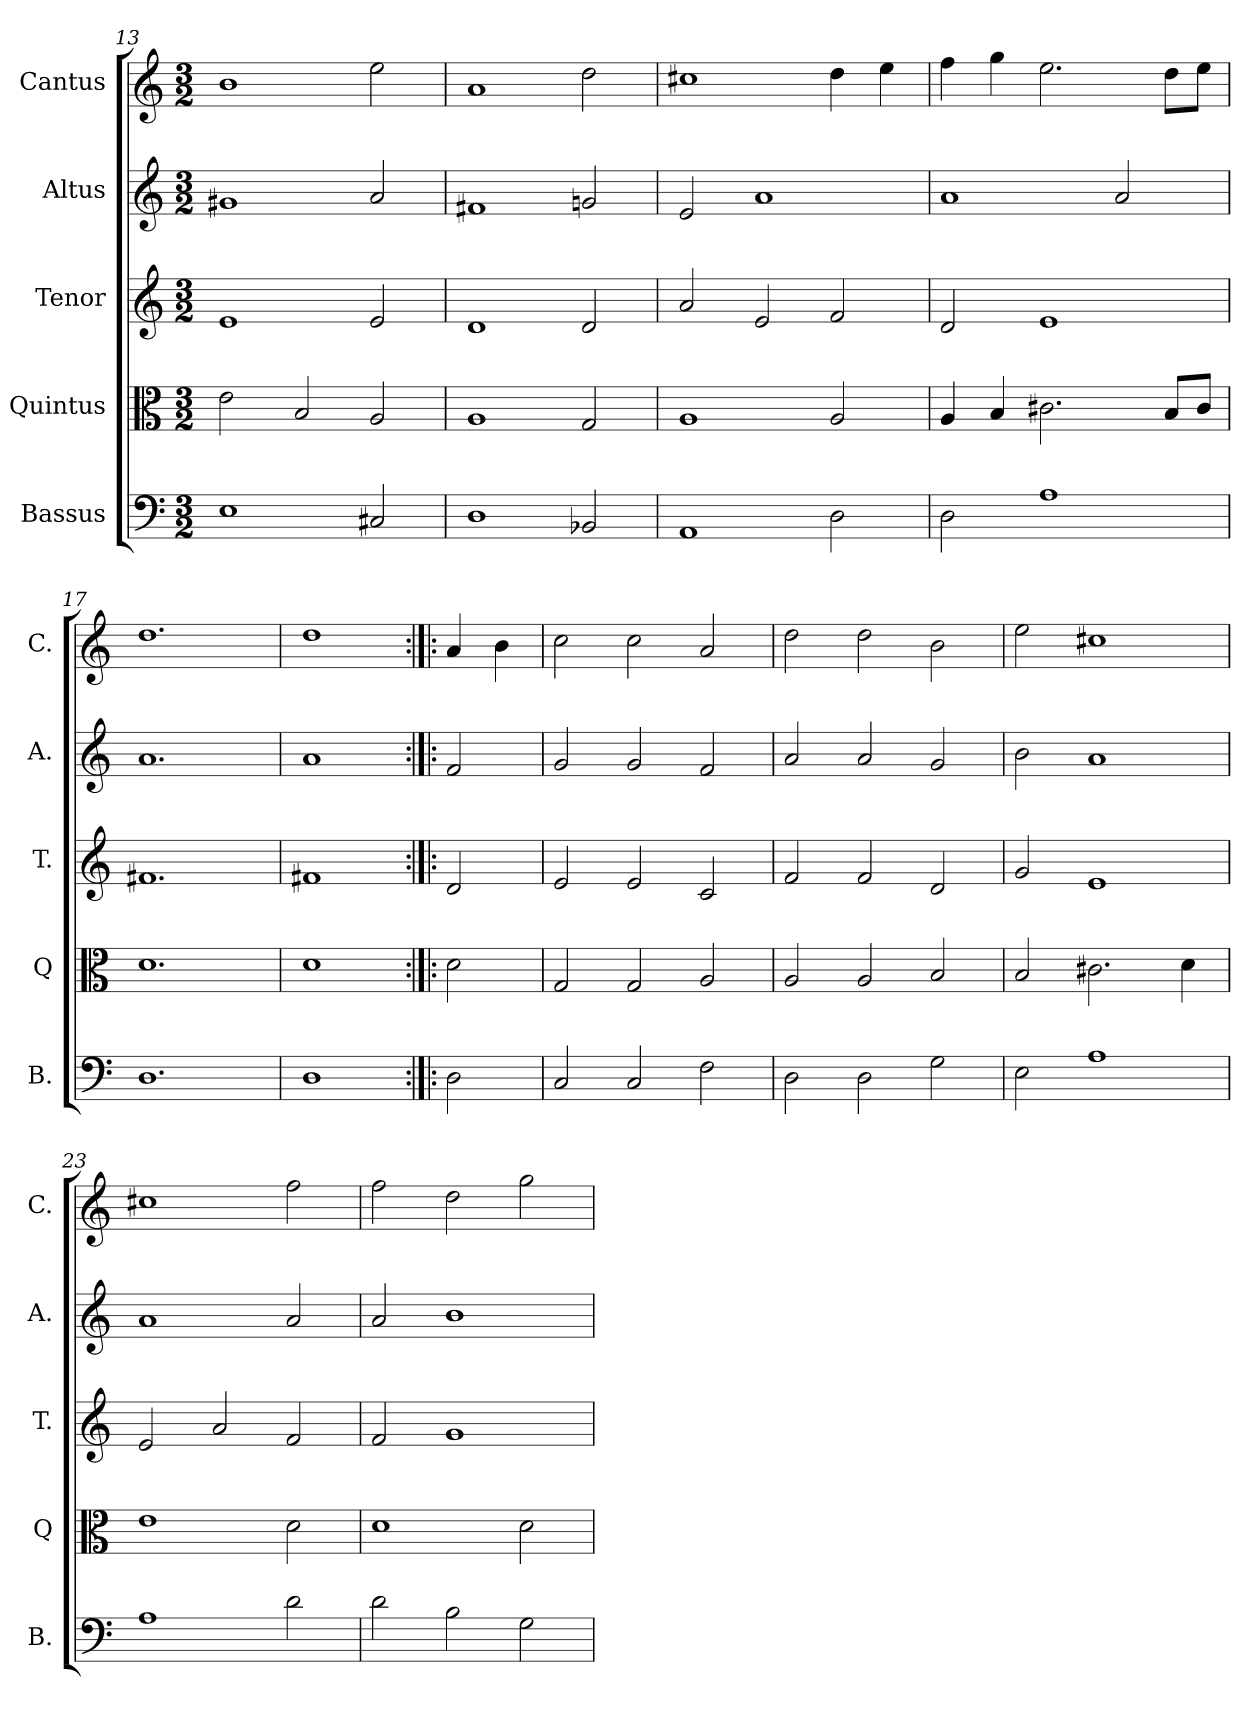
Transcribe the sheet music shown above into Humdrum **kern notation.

**kern	**kern	**kern	**kern	**kern
*part5	*part4	*part3	*part2	*part1
*staff5	*staff4	*staff3	*staff2	*staff1
*I"Bassus	*I"Quintus	*I"Tenor	*I"Altus	*I"Cantus
*I'B.	*I'Q	*I'T.	*I'A.	*I'C.
!!LO:PB:g=z
*clefF4	*clefC3	*clefG2	*clefG2	*clefG2
*k[]	*k[]	*k[]	*k[]	*k[]
*C:	*C:	*C:	*C:	*C:
*M3/2	*M3/2	*M3/2	*M3/2	*M3/2
=13	=13	=13	=13	=13
1E\	2e\	1e/	1g#X/	1b\
.	2B/	.	.	.
2C#X/	2A/	2e/	2a/	2ee\
=14	=14	=14	=14	=14
1D\	1A/	1d/	1f#X/	1a/
2BB-X/	2G/	2d/	2gn/	2dd\
=15	=15	=15	=15	=15
1AA/	1A/	2a/	2e/	1cc#X\
.	.	2e/	1a/	.
2D\	2A/	2f/	.	4dd\
.	.	.	.	4ee\
=16	=16	=16	=16	=16
2D\	4A/	2d/	1a/	4ff\
.	4B/	.	.	4gg\
1A\	2.c#X\	1e/	.	2.ee\
.	.	.	2a/	.
.	8B/L	.	.	8dd\L
.	8c#/J	.	.	8ee\J
=17	=17	=17	=17	=17
1.D\	1.d\	1.f#X/	1.a/	1.dd\
=18	=18	=18	=18	=18
1D\	1d\	1f#X/	1a/	1dd\
=19:|!|:	=19:|!|:	=19:|!|:	=19:|!|:	=19:|!|:
2D\	2d\	2d/	2f/	4a/
.	.	.	.	4b\
!!LO:PB:g=z
=20	=20	=20	=20	=20
2C/	2G/	2e/	2g/	2cc\
2C/	2G/	2e/	2g/	2cc\
2F\	2A/	2c/	2f/	2a/
=21	=21	=21	=21	=21
2D\	2A/	2f/	2a/	2dd\
2D\	2A/	2f/	2a/	2dd\
2G\	2B/	2d/	2g/	2b\
=22	=22	=22	=22	=22
2E\	2B/	2g/	2b\	2ee\
1A\	2.c#X\	1e/	1a/	1cc#X\
.	4d\	.	.	.
=23	=23	=23	=23	=23
1A\	1e\	2e/	1a/	1cc#X\
.	.	2a/	.	.
2d\	2d\	2f/	2a/	2ff\
=24	=24	=24	=24	=24
2d\	1d\	2f/	2a/	2ff\
2B\	.	1g/	1b\	2dd\
2G\	2d\	.	.	2gg\
=	=	=	=	=
*-	*-	*-	*-	*-
